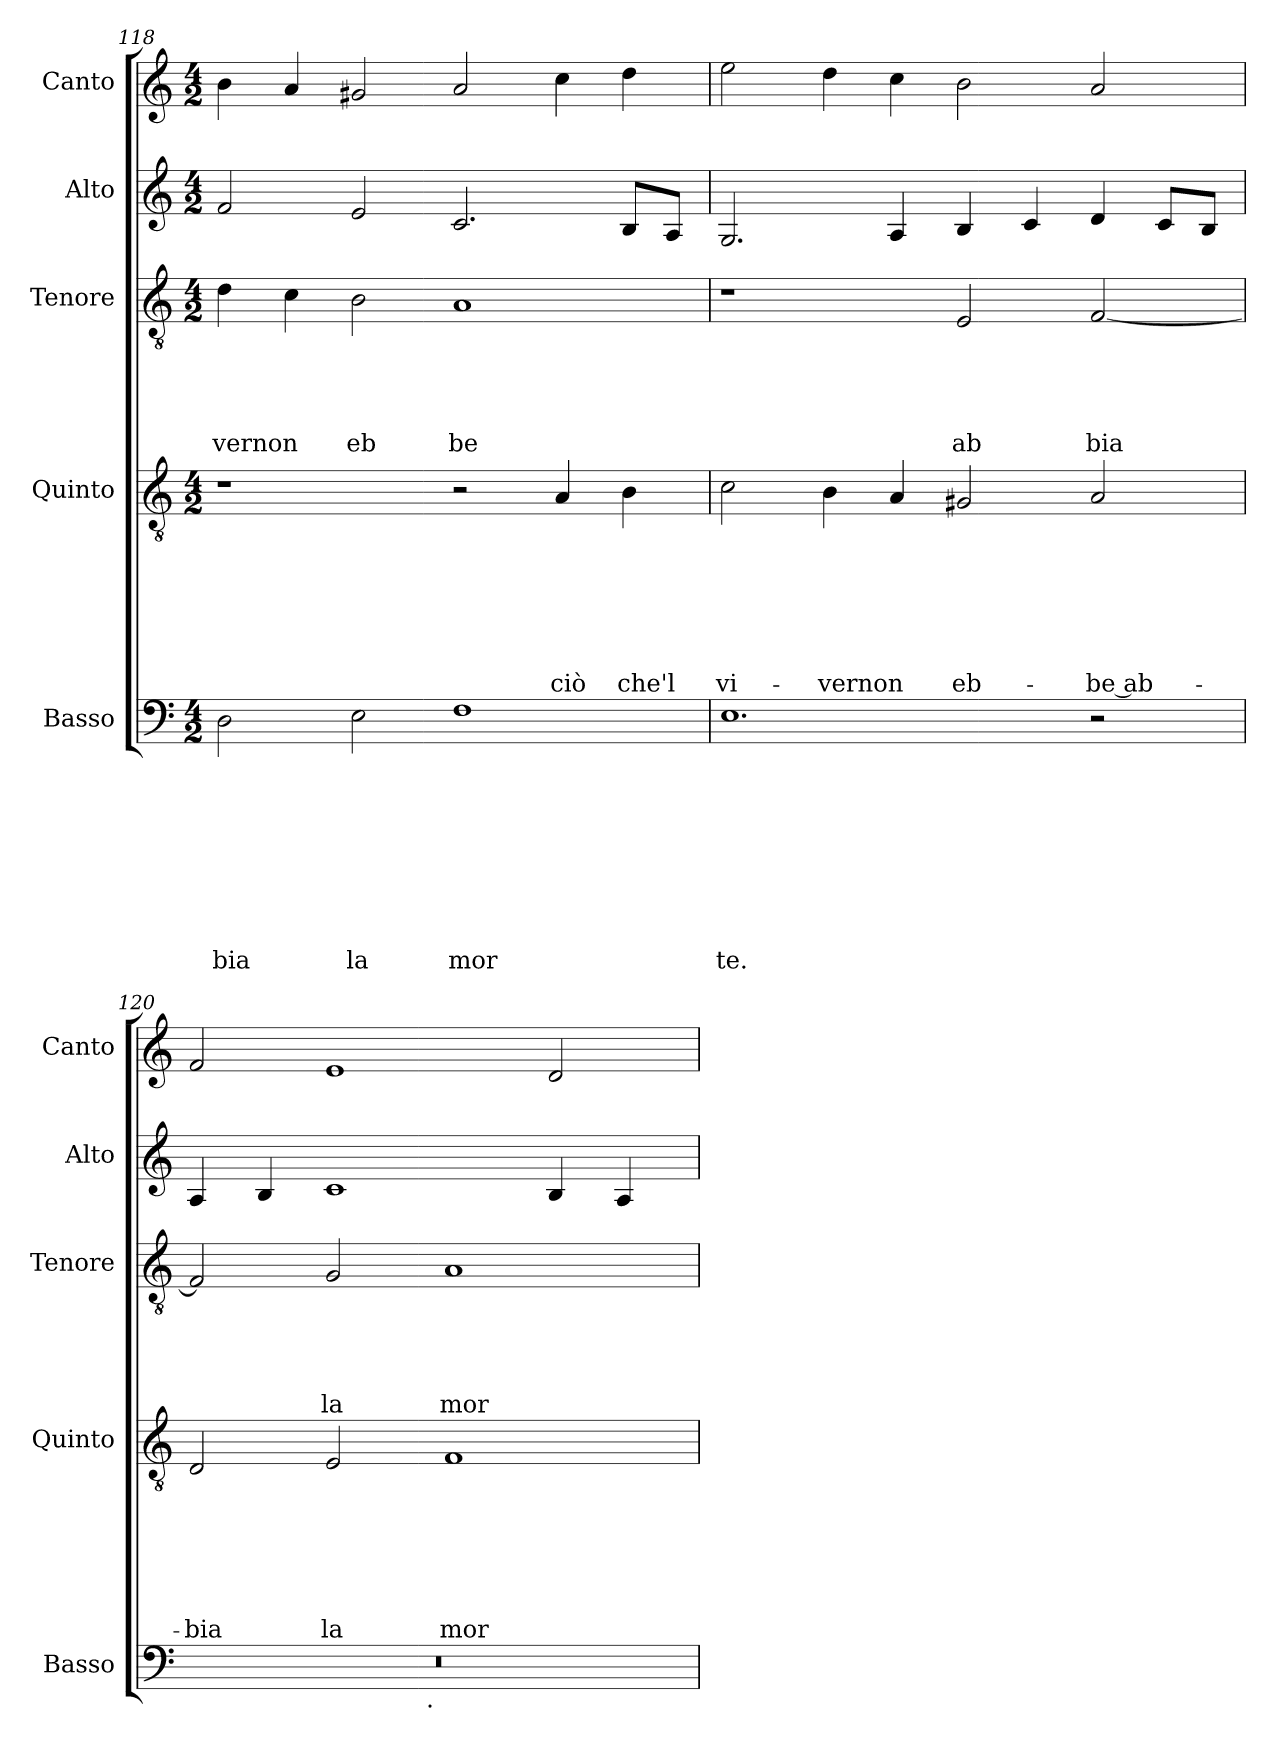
**kern	**text	**text	**text	**text	**text	**text	**text	**text	**text	**kern	**text	**text	**text	**text	**text	**text	**text	**kern	**text	**text	**text	**text	**text	**kern	**kern
*part5	*part5	*part5	*part5	*part5	*part5	*part5	*part5	*part5	*part5	*part4	*part4	*part4	*part4	*part4	*part4	*part4	*part4	*part3	*part3	*part3	*part3	*part3	*part3	*part2	*part1
*staff5	*staff5	*staff5	*staff5	*staff5	*staff5	*staff5	*staff5	*staff5	*staff5	*staff4	*staff4	*staff4	*staff4	*staff4	*staff4	*staff4	*staff4	*staff3	*staff3	*staff3	*staff3	*staff3	*staff3	*staff2	*staff1
*I"Basso	*	*	*	*	*	*	*	*	*	*I"Quinto	*	*	*	*	*	*	*	*I"Tenore	*	*	*	*	*	*I"Alto	*I"Canto
*I'Basso	*	*	*	*	*	*	*	*	*	*I'Quinto	*	*	*	*	*	*	*	*I'Tenore	*	*	*	*	*	*I'Alto	*I'Canto
!!LO:PB:g=z
*clefF4	*	*	*	*	*	*	*	*	*	*clefGv2	*	*	*	*	*	*	*	*clefGv2	*	*	*	*	*	*clefG2	*clefG2
*k[]	*	*	*	*	*	*	*	*	*	*k[]	*	*	*	*	*	*	*	*k[]	*	*	*	*	*	*k[]	*k[]
*C:	*	*	*	*	*	*	*	*	*	*C:	*	*	*	*	*	*	*	*C:	*	*	*	*	*	*C:	*C:
*M4/2	*	*	*	*	*	*	*	*	*	*M4/2	*	*	*	*	*	*	*	*M4/2	*	*	*	*	*	*M4/2	*M4/2
=118	=118	=118	=118	=118	=118	=118	=118	=118	=118	=118	=118	=118	=118	=118	=118	=118	=118	=118	=118	=118	=118	=118	=118	=118	=118
!	!	!	!	!	!	!	!	!	!LO:LY:b	!	!	!	!	!	!	!	!	!	!	!	!	!	!LO:LY:b	!	!
2D\	.	.	.	.	.	.	.	.	-bia	1r	.	.	.	.	.	.	.	4d\	.	.	.	.	vernon	2f/	4b\
.	.	.	.	.	.	.	.	.	.	.	.	.	.	.	.	.	.	4c\	.	.	.	.	.	.	4a/
!	!	!	!	!	!	!	!	!	!LO:LY:b	!	!	!	!	!	!	!	!	!	!	!	!	!	!LO:LY:b	!	!
2E\	.	.	.	.	.	.	.	.	la	.	.	.	.	.	.	.	.	2B\	.	.	.	.	eb	2e/	2g#X/
!	!	!	!	!	!	!	!	!	!LO:LY:b	!	!	!	!	!	!	!	!	!	!	!	!	!	!LO:LY:b	!	!
1F	.	.	.	.	.	.	.	.	mor	2r	.	.	.	.	.	.	.	1A	.	.	.	.	be	2.c/	2a/
!	!	!	!	!	!	!	!	!	!	!	!	!	!	!	!	!	!LO:LY:b	!	!	!	!	!	!	!	!
.	.	.	.	.	.	.	.	.	.	4A/	.	.	.	.	.	.	ciò	.	.	.	.	.	.	.	4cc\
!	!	!	!	!	!	!	!	!	!	!	!	!	!	!	!	!	!LO:LY:b	!	!	!	!	!	!	!	!
.	.	.	.	.	.	.	.	.	.	4B\	.	.	.	.	.	.	che'l	.	.	.	.	.	.	8B/L	4dd\
.	.	.	.	.	.	.	.	.	.	.	.	.	.	.	.	.	.	.	.	.	.	.	.	8A/J	.
=119	=119	=119	=119	=119	=119	=119	=119	=119	=119	=119	=119	=119	=119	=119	=119	=119	=119	=119	=119	=119	=119	=119	=119	=119	=119
!	!	!	!	!	!	!	!	!	!LO:LY:b	!	!	!	!	!	!	!	!LO:LY:b	!	!	!	!	!	!	!	!
1.E	.	.	.	.	.	.	.	.	te.	2c\	.	.	.	.	.	.	vi-	1r	.	.	.	.	.	2.G/	2ee\
!	!	!	!	!	!	!	!	!	!	!	!	!	!	!	!	!	!LO:LY:b	!	!	!	!	!	!	!	!
.	.	.	.	.	.	.	.	.	.	4B\	.	.	.	.	.	.	-vernon	.	.	.	.	.	.	.	4dd\
.	.	.	.	.	.	.	.	.	.	4A/	.	.	.	.	.	.	.	.	.	.	.	.	.	4A/	4cc\
!	!	!	!	!	!	!	!	!	!	!	!	!	!	!	!	!	!LO:LY:b	!	!	!	!	!	!LO:LY:b	!	!
.	.	.	.	.	.	.	.	.	.	2G#X/	.	.	.	.	.	.	eb-	2E/	.	.	.	.	ab	4B/	2b\
.	.	.	.	.	.	.	.	.	.	.	.	.	.	.	.	.	.	.	.	.	.	.	.	4c/	.
!	!	!	!	!	!	!	!	!	!	!	!	!	!	!	!	!	!LO:LY:b:rj	!	!	!	!	!	!LO:LY:b	!	!
2r	.	.	.	.	.	.	.	.	.	2A/	.	.	.	.	.	.	-be ab-	[<2F/	.	.	.	.	bia	4d/	2a/
.	.	.	.	.	.	.	.	.	.	.	.	.	.	.	.	.	.	.	.	.	.	.	.	8c/L	.
.	.	.	.	.	.	.	.	.	.	.	.	.	.	.	.	.	.	.	.	.	.	.	.	8B/J	.
=120	=120	=120	=120	=120	=120	=120	=120	=120	=120	=120	=120	=120	=120	=120	=120	=120	=120	=120	=120	=120	=120	=120	=120	=120	=120
!	!	!	!	!	!	!	!	!	!	!	!	!	!	!	!	!	!LO:LY:b	!	!	!	!	!	!	!	!
*^	*	*	*	*	*	*	*	*	*	*	*	*	*	*	*	*	*	*	*	*	*	*	*	*	*
0r	2ryy	.	.	.	.	.	.	.	.	.	2D/	.	.	.	.	.	.	-bia	2F/]	.	.	.	.	.	4A/	2f/
.	.	.	.	.	.	.	.	.	.	.	.	.	.	.	.	.	.	.	.	.	.	.	.	.	4B/	.
!	!	!	!	!	!	!	!	!	!	!	!	!	!	!	!	!	!	!LO:LY:b	!	!	!	!	!	!LO:LY:b	!	!
.	4...ryy	.	.	.	.	.	.	.	.	.	2E/	.	.	.	.	.	.	la	2G/	.	.	.	.	la	1c	1e
!	!LO:TX:b:t=.	!	!	!	!	!	!	!	!	!	!	!	!	!	!	!	!	!	!	!	!	!	!	!	!	!
.	1ryy	.	.	.	.	.	.	.	.	.	.	.	.	.	.	.	.	.	.	.	.	.	.	.	.	.
!	!	!	!	!	!	!	!	!	!	!	!	!	!	!	!	!	!	!LO:LY:b	!	!	!	!	!	!LO:LY:b	!	!
.	.	.	.	.	.	.	.	.	.	.	1F	.	.	.	.	.	.	mor-	1A	.	.	.	.	mor	.	.
.	.	.	.	.	.	.	.	.	.	.	.	.	.	.	.	.	.	.	.	.	.	.	.	.	4B/	2d/
.	.	.	.	.	.	.	.	.	.	.	.	.	.	.	.	.	.	.	.	.	.	.	.	.	4A/	.
.	32ryy	.	.	.	.	.	.	.	.	.	.	.	.	.	.	.	.	.	.	.	.	.	.	.	.	.
*v	*v	*	*	*	*	*	*	*	*	*	*	*	*	*	*	*	*	*	*	*	*	*	*	*	*	*
=	=	=	=	=	=	=	=	=	=	=	=	=	=	=	=	=	=	=	=	=	=	=	=	=	=
*-	*-	*-	*-	*-	*-	*-	*-	*-	*-	*-	*-	*-	*-	*-	*-	*-	*-	*-	*-	*-	*-	*-	*-	*-	*-
